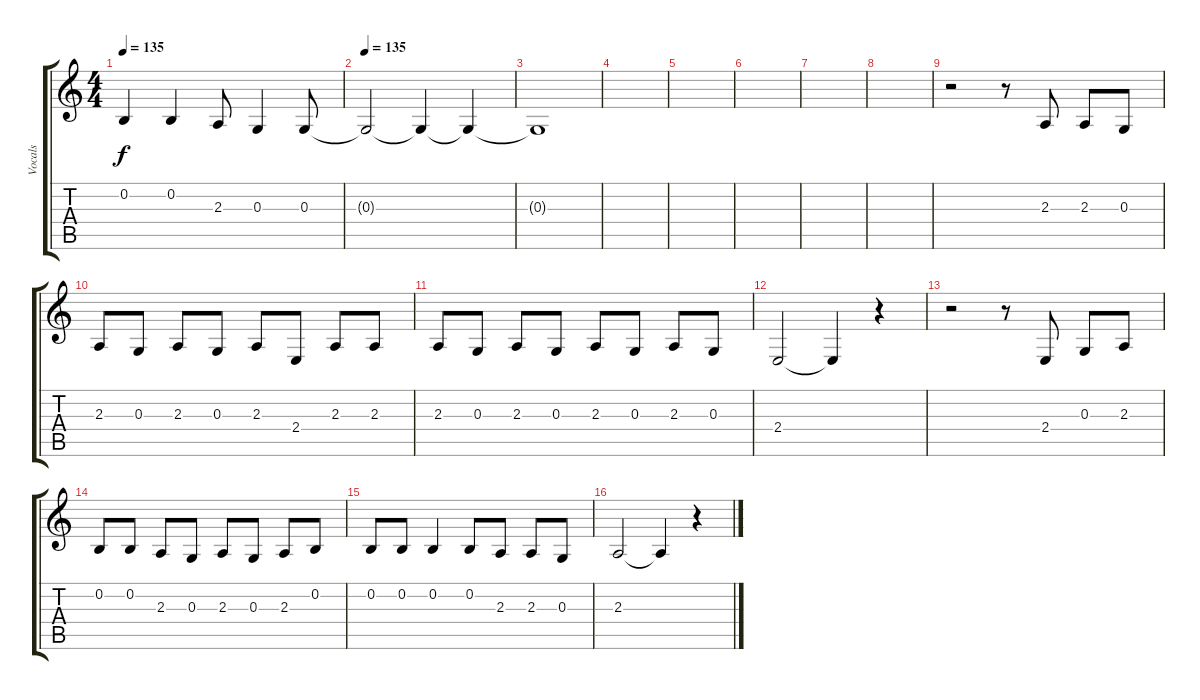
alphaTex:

\track ("Vocals" "Vocals") {instrument clarinet}
\staff {score tabs}
\tuning (E4 B3 G3 D3 A2 E2) {hide}
\ts (4 4)
\tempo 135
\clef g2
\ks c
0.2{t}.4{dy f} 0.2.4 2.3.8 0.3.4 0.3.8 |
\tempo 135
0.3{t}.2 0.3{t}.4 0.3{t}.4 |
0.3{t}.1{volume 14} |
|
|
|
|
|
r.2 r.8 2.3.8 2.3.8 0.3.8 |
2.3.8 0.3.8 2.3.8 0.3.8 2.3.8 2.4.8 2.3.8 2.3.8 |
2.3.8 0.3.8 2.3.8 0.3.8 2.3.8 0.3.8 2.3.8 0.3.8 |
2.4.2 2.4{t}.4 r.4 |
r.2 r.8 2.4.8 0.3.8 2.3.8 |
0.2.8 0.2.8 2.3.8 0.3.8 2.3.8 0.3.8 2.3.8 0.2.8 |
0.2.8 0.2.8 0.2.4 0.2.8 2.3.8 2.3.8 0.3.8 |
2.3.2 2.3{t}.4 r.4
